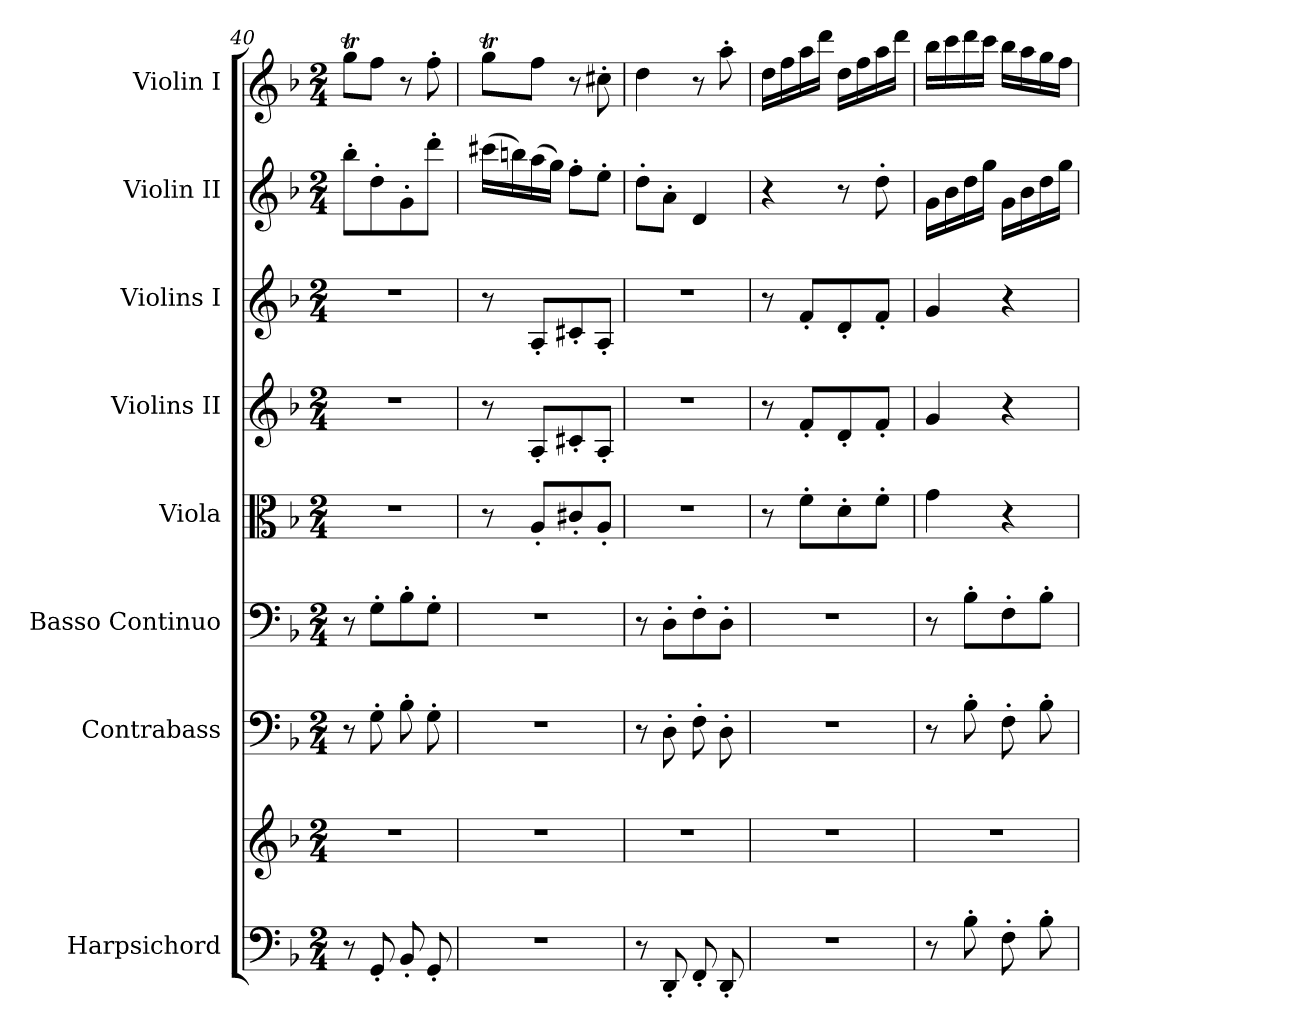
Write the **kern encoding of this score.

**kern	**kern	**kern	**kern	**kern	**kern	**kern	**kern	**kern
*part8	*part8	*part7	*part6	*part5	*part4	*part3	*part2	*part1
*staff9	*staff8	*staff7	*staff6	*staff5	*staff4	*staff3	*staff2	*staff1
*I"Harpsichord	*	*I"Contrabass	*I"Basso Continuo	*I"Viola	*I"Violins II	*I"Violins I	*I"Violin II	*I"Violin I
*I'Hch.	*	*I'Cb.	*I'B.C.	*I'Vla.	*I'Vlns. II	*I'Vlns. I	*I'Vln. II	*I'Vln. I
*clefF4	*clefG2	*clefF4	*clefF4	*clefC3	*clefG2	*clefG2	*clefG2	*clefG2
*	*	*ITrd7c12	*	*	*	*	*	*
*k[b-]	*k[b-]	*k[b-]	*k[b-]	*k[b-]	*k[b-]	*k[b-]	*k[b-]	*k[b-]
*M2/4	*M2/4	*M2/4	*M2/4	*M2/4	*M2/4	*M2/4	*M2/4	*M2/4
=40	=40	=40	=40	=40	=40	=40	=40	=40
8r	2r	8r	8r	2r	2r	2r	8bb-'\L	8ggT\L
8GG'/	.	8GG'\	8G'\L	.	.	.	8dd'\	8ff\J
8BB-'/	.	8BB-'\	8B-'\	.	.	.	8g'\	8r
8GG'/	.	8GG'\	8G'\J	.	.	.	8ddd'\J	8ff'\
=41	=41	=41	=41	=41	=41	=41	=41	=41
2r	2r	2r	2r	8r	8r	8r	(>16ccc#X\LL	8ggT\L
.	.	.	.	.	.	.	16bbn\)	.
.	.	.	.	8A'/L	8A'/L	8A'/L	(>16aa\	8ff\J
.	.	.	.	.	.	.	16gg\JJ)	.
.	.	.	.	8c#X'/	8c#X'/	8c#X'/	8ff'\L	8r
.	.	.	.	8A'/J	8A'/J	8A'/J	8ee'\J	8cc#X'\
=42	=42	=42	=42	=42	=42	=42	=42	=42
8r	2r	8r	8r	2r	2r	2r	8dd'\L	4dd\
8DD'/	.	8DD'\	8D'\L	.	.	.	8a'\J	.
8FF'/	.	8FF'\	8F'\	.	.	.	4d/	8r
8DD'/	.	8DD'\	8D'\J	.	.	.	.	8aa'\
!!LO:LB:g=z
=43	=43	=43	=43	=43	=43	=43	=43	=43
2r	2r	2r	2r	8r	8r	8r	4r	16dd\LL
.	.	.	.	.	.	.	.	16ff\
.	.	.	.	8f'\L	8f'/L	8f'/L	.	16aa\
.	.	.	.	.	.	.	.	16ddd\JJ
.	.	.	.	8d'\	8d'/	8d'/	8r	16dd\LL
.	.	.	.	.	.	.	.	16ff\
.	.	.	.	8f'\J	8f'/J	8f'/J	8dd'\	16aa\
.	.	.	.	.	.	.	.	16ddd\JJ
=44	=44	=44	=44	=44	=44	=44	=44	=44
8r	2r	8r	8r	4g\	4g/	4g/	16g\LL	16bb-\LL
.	.	.	.	.	.	.	16b-\	16ccc\
8B-'\	.	8BB-'\	8B-'\L	.	.	.	16dd\	16ddd\
.	.	.	.	.	.	.	16gg\JJ	16ccc\JJ
8F'\	.	8FF'\	8F'\	4r	4r	4r	16g\LL	16bb-\LL
.	.	.	.	.	.	.	16b-\	16aa\
8B-'\	.	8BB-'\	8B-'\J	.	.	.	16dd\	16gg\
.	.	.	.	.	.	.	16gg\JJ	16ff\JJ
=	=	=	=	=	=	=	=	=
*-	*-	*-	*-	*-	*-	*-	*-	*-
